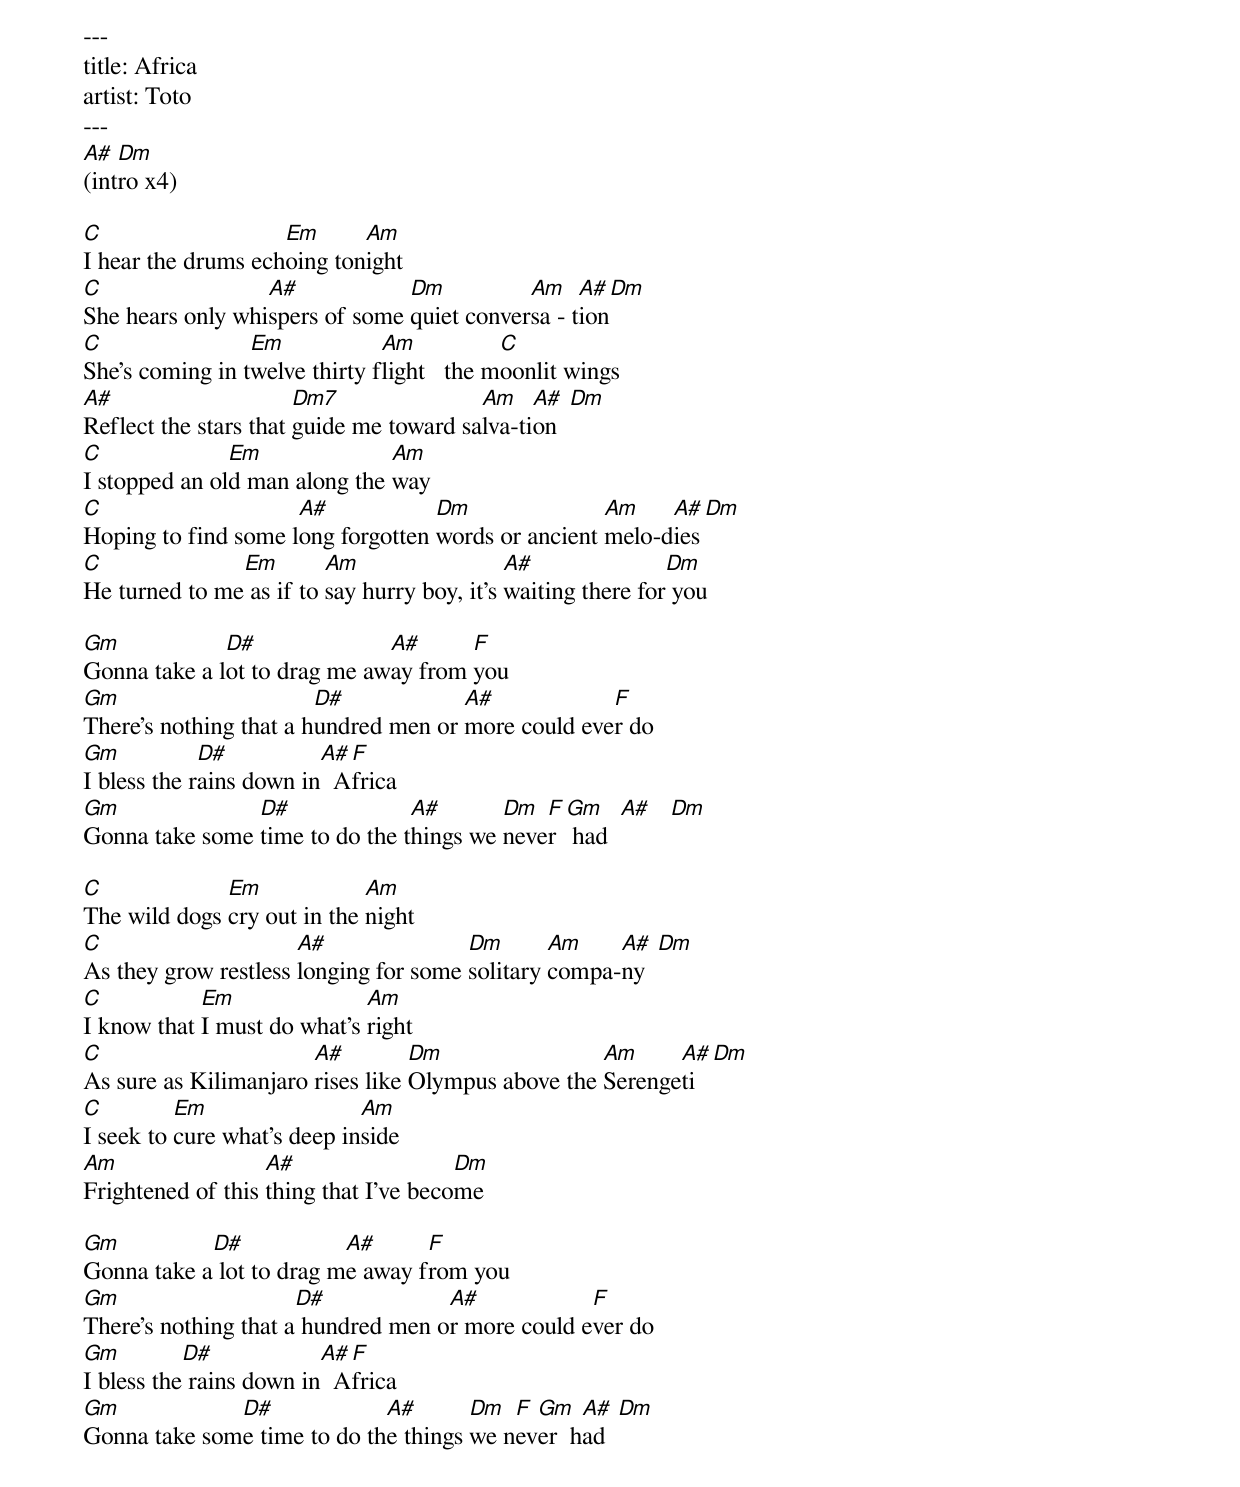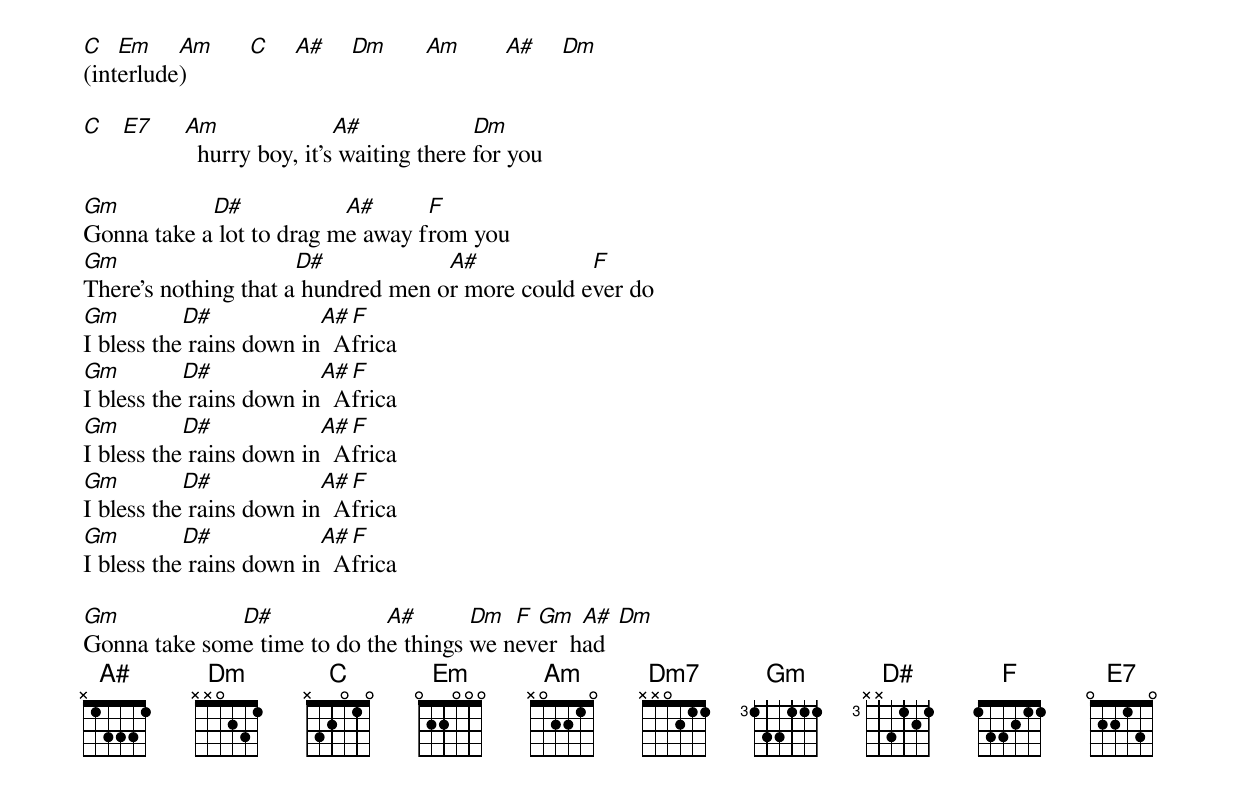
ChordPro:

---
title: Africa
artist: Toto
---
[A#](int[Dm]ro x4)

[C]I hear the drums ech[Em]oing ton[Am]ight
[C]She hears only whi[A#]spers of some [Dm]quiet conver[Am]sa - t[A#]ion[Dm]
[C]She's coming in t[Em]welve thirty f[Am]light   the m[C]oonlit wings
[A#]Reflect the stars that [Dm7]guide me toward sa[Am]lva-ti[A#]on [Dm]
[C]I stopped an ol[Em]d man along the [Am]way
[C]Hoping to find some l[A#]ong forgotten [Dm]words or ancient [Am]melo-d[A#]ies[Dm]
[C]He turned to me[Em] as if to [Am]say hurry boy, it's [A#]waiting there for[Dm] you

[Gm]Gonna take a l[D#]ot to drag me aw[A#]ay from [F]you
[Gm]There's nothing that a h[D#]undred men or [A#]more could eve[F]r do
[Gm]I bless the r[D#]ains down in[A#]  A[F]frica
[Gm]Gonna take some [D#]time to do the t[A#]hings we [Dm]neve[F]r [Gm] had [A#]   [Dm]

[C]The wild dogs [Em]cry out in the [Am]night
[C]As they grow restless [A#]longing for some [Dm]solitary [Am]compa-[A#]ny [Dm]
[C]I know that [Em]I must do what's [Am]right
[C]As sure as Kilimanjaro [A#]rises like [Dm]Olympus above the [Am]Serenge[A#]ti [Dm]
[C]I seek to [Em]cure what's deep in[Am]side
[Am]Frightened of this [A#]thing that I've beco[Dm]me

[Gm]Gonna take a[D#] lot to drag m[A#]e away f[F]rom you
[Gm]There's nothing that a[D#] hundred men o[A#]r more could e[F]ver do
[Gm]I bless the[D#] rains down in[A#]  A[F]frica
[Gm]Gonna take som[D#]e time to do th[A#]e things [Dm]we n[F]ev[Gm]er  h[A#]ad [Dm]

[C](int[Em]erlude[Am])     [C]    [A#]    [Dm]      [Am]       [A#]    [Dm]

[C]   [E7]     [Am]  hurry boy, it's[A#] waiting there [Dm]for you

[Gm]Gonna take a[D#] lot to drag m[A#]e away f[F]rom you
[Gm]There's nothing that a[D#] hundred men o[A#]r more could e[F]ver do
[Gm]I bless the[D#] rains down in[A#]  A[F]frica
[Gm]I bless the[D#] rains down in[A#]  A[F]frica
[Gm]I bless the[D#] rains down in[A#]  A[F]frica
[Gm]I bless the[D#] rains down in[A#]  A[F]frica
[Gm]I bless the[D#] rains down in[A#]  A[F]frica

[Gm]Gonna take som[D#]e time to do th[A#]e things [Dm]we n[F]ev[Gm]er  h[A#]ad [Dm]
